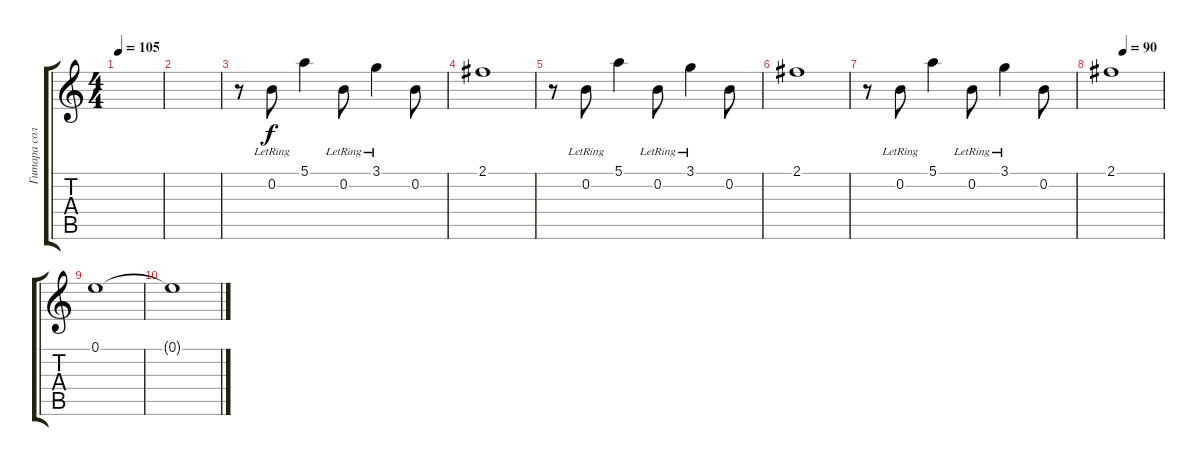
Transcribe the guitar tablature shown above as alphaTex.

\track ("Гитара соло" "Гитара сол") {instrument overdrivenguitar}
\staff {score tabs}
\tuning (E4 B3 G3 D3 A2 E2) {hide}
\ts (4 4)
\tempo 105
\clef g2
\ks c
|
|
r.8 0.2{lr}.8 5.1.4 0.2{lr}.8 3.1{lr}.4 0.2.8 |
2.1.1 |
r.8 0.2{lr}.8 5.1.4 0.2{lr}.8 3.1{lr}.4 0.2.8 |
2.1.1 |
r.8 0.2{lr}.8 5.1.4 0.2{lr}.8 3.1{lr}.4 0.2.8 |
\tempo (90 0.25)
2.1.1 |
0.1.1{dy f volume 9} |
0.1{t}.1
